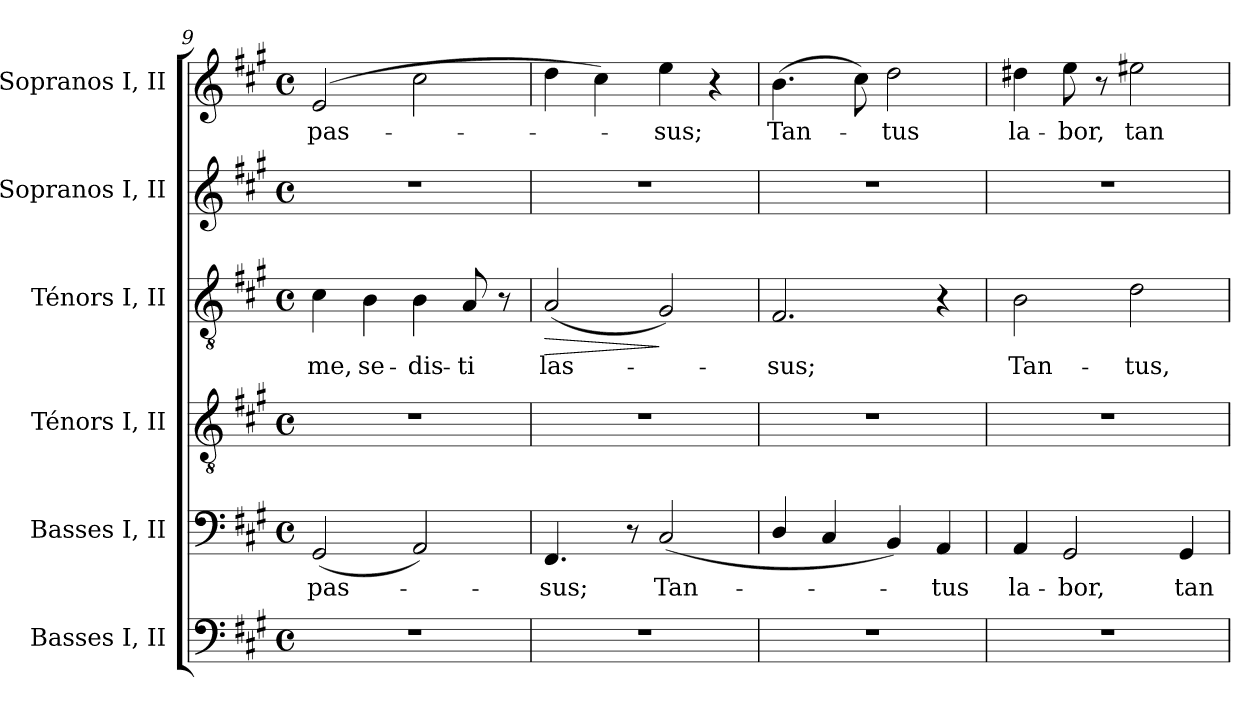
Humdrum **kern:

**kern	**kern	**text	**kern	**kern	**text	**dynam	**kern	**kern	**text
*part6	*part5	*part5	*part4	*part3	*part3	*part3	*part2	*part1	*part1
*staff6	*staff5	*staff5	*staff4	*staff3	*staff3	*staff3	*staff2	*staff1	*staff1
*I"Basses     I, II	*I"Basses     I, II	*	*I"Ténors     I, II	*I"Ténors     I, II	*	*	*I"Sopranos I, II	*I"Sopranos I, II	*
*I'Basses	*I'Basses	*	*I'Tén.	*I'Tén.	*	*	*I'Sopr.	*I'Sopr.	*
!!LO:LB:g=z
*clefF4	*clefF4	*	*clefGv2	*clefGv2	*	*	*clefG2	*clefG2	*
*	*	*	*ITrd7c12	*ITrd7c12	*	*	*	*	*
*k[f#c#g#]	*k[f#c#g#]	*	*k[f#c#g#]	*k[f#c#g#]	*	*	*k[f#c#g#]	*k[f#c#g#]	*
*A:	*A:	*	*A:	*A:	*	*	*A:	*A:	*
*M4/4	*M4/4	*	*M4/4	*M4/4	*	*	*M4/4	*M4/4	*
*met(c)	*met(c)	*	*met(c)	*met(c)	*	*	*met(c)	*met(c)	*
=9	=9	=9	=9	=9	=9	=9	=9	=9	=9
!	!	!LO:LY:b:color=#000000	!	!	!	!	!	!	!
!	!	!	!	!	!LO:LY:b:color=#000000	!	!	!	!
!	!	!	!	!	!	!	!	!	!LO:LY:b:color=#000000
1r	(2GG#i/	pas-	1r	4C#i\	me,	.	1r	(2ei/	pas-
!	!	!	!	!	!LO:LY:b:color=#000000	!	!	!	!
.	.	.	.	4BBi\	se-	.	.	.	.
!	!	!	!	!	!LO:LY:b:color=#000000	!	!	!	!
.	2AAi/)	.	.	4BBi\	-dis-	.	.	2cc#i\	.
!	!	!	!	!	!LO:LY:b:color=#000000	!	!	!	!
.	.	.	.	8AAi/	-ti	.	.	.	.
.	.	.	.	8r	.	.	.	.	.
=10	=10	=10	=10	=10	=10	=10	=10	=10	=10
!	!	!LO:LY:b:color=#000000	!	!	!	!	!	!	!
!	!	!	!	!	!LO:LY:b:color=#000000	!LO:HP:b	!	!	!
1r	4.FF#i/	-sus;	1r	(2AAi/	las-	>	1r	4ddi\	.
.	.	.	.	.	.	.	.	4cc#i\)	.
.	8r	.	.	.	.	.	.	.	.
!	!	!LO:LY:b:color=#000000	!	!	!	!	!	!	!
!	!	!	!	!	!	!	!	!	!LO:LY:b:color=#000000
.	(2C#i/	Tan-	.	2GG#i/)	.	]	.	4eei\	-sus;
.	.	.	.	.	.	.	.	4r	.
=11	=11	=11	=11	=11	=11	=11	=11	=11	=11
!	!	!	!	!	!LO:LY:b:color=#000000	!	!	!	!
!	!	!	!	!	!	!	!	!	!LO:LY:b:color=#000000
1r	4Di/	.	1r	2.FF#i/	-sus;	.	1r	(4.bi\	Tan-
.	4C#i/	.	.	.	.	.	.	.	.
.	.	.	.	.	.	.	.	8cc#i\)	.
!	!	!	!	!	!	!	!	!	!LO:LY:b:color=#000000
.	4BBi/)	.	.	.	.	.	.	2ddi\	-tus
!	!	!LO:LY:b:color=#000000	!	!	!	!	!	!	!
.	4AAi/	-tus	.	4r	.	.	.	.	.
=12	=12	=12	=12	=12	=12	=12	=12	=12	=12
!	!	!LO:LY:b:color=#000000	!	!	!	!	!	!	!
!	!	!	!	!	!LO:LY:b:color=#000000	!	!	!	!
!	!	!	!	!	!	!	!	!	!LO:LY:b:color=#000000
1r	4AAi/	la-	1r	2BBi\	Tan-	.	1r	4dd#Xi\	la-
!	!	!LO:LY:b:color=#000000	!	!	!	!	!	!	!
!	!	!	!	!	!	!	!	!	!LO:LY:b:color=#000000
.	2GG#i/	-bor,	.	.	.	.	.	8eei\	-bor,
.	.	.	.	.	.	.	.	8r	.
!	!	!	!	!	!LO:LY:b:color=#000000	!	!	!	!
!	!	!	!	!	!	!	!	!	!LO:LY:b:color=#000000
.	.	.	.	2Di\	-tus,	.	.	2ee#Xi\	tan-
!	!	!LO:LY:b:color=#000000	!	!	!	!	!	!	!
.	4GG#i/	tan-	.	.	.	.	.	.	.
=	=	=	=	=	=	=	=	=	=
*-	*-	*-	*-	*-	*-	*-	*-	*-	*-
